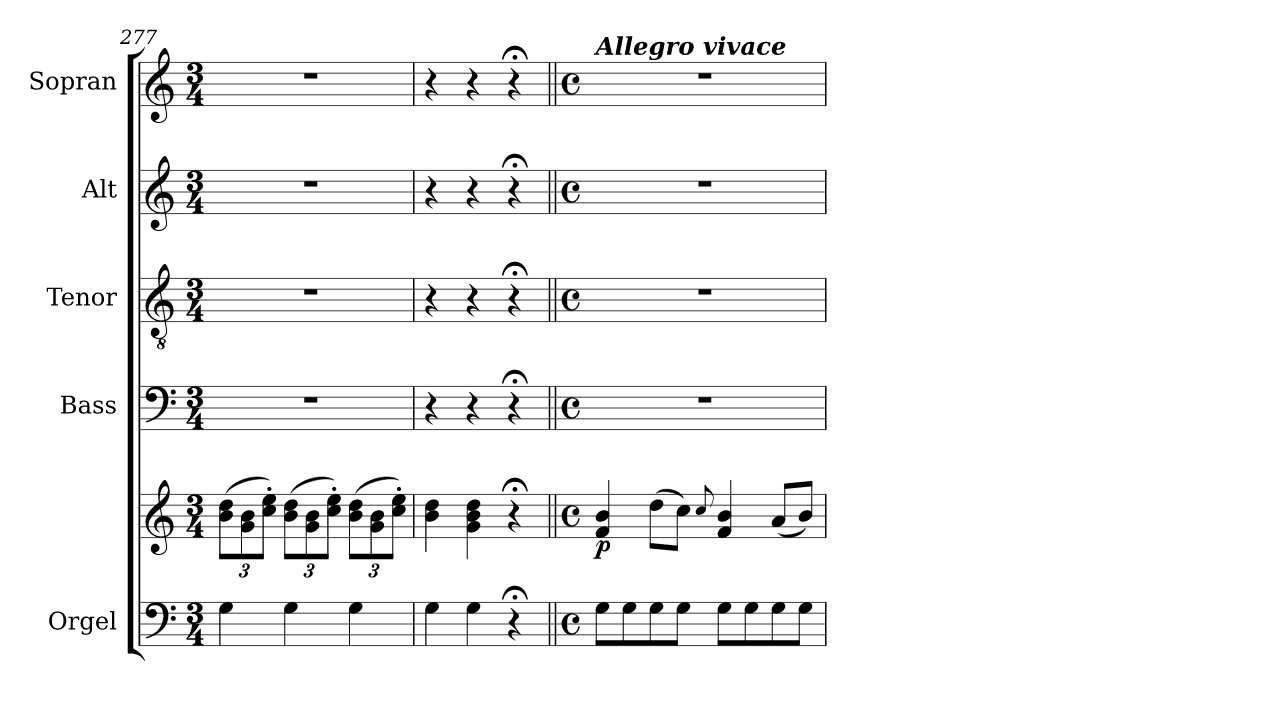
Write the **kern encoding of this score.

**kern	**kern	**dynam	**kern	**kern	**kern	**kern
*part5	*part5	*part5	*part4	*part3	*part2	*part1
*staff6	*staff5	*staff5/6	*staff4	*staff3	*staff2	*staff1
*I"Orgel	*	*	*I"Bass	*I"Tenor	*I"Alt	*I"Sopran
*I'Org.	*	*	*I'B.	*I'T.	*I'A.	*I'S.
*clefF4	*clefG2	*	*clefF4	*clefGv2	*clefG2	*clefG2
*k[]	*k[]	*	*k[]	*k[]	*k[]	*k[]
*C:	*C:	*	*C:	*C:	*C:	*C:
*M3/4	*M3/4	*	*M3/4	*M3/4	*M3/4	*M3/4
=277	=277	=277	=277	=277	=277	=277
4G\	(>12b\ 12dd\L	.	2.r	2.r	2.r	2.r
.	12g\ 12b\	.	.	.	.	.
.	12cc\'> 12ee\'>J)	.	.	.	.	.
4G\	(>12b\ 12dd\L	.	.	.	.	.
.	12g\ 12b\	.	.	.	.	.
.	12cc\'> 12ee\'>J)	.	.	.	.	.
4G\	(>12b\ 12dd\L	.	.	.	.	.
.	12g\ 12b\	.	.	.	.	.
.	12cc\'> 12ee\'>J)	.	.	.	.	.
=278	=278	=278	=278	=278	=278	=278
4G\	4b\ 4dd\	.	4r	4r	4r	4r
4G\	4g\ 4b\ 4dd\	.	4r	4r	4r	4r
4r;<	4r;<	.	4r;<	4r;<	4r;<	4r;<
=279||	=279||	=279||	=279||	=279||	=279||	=279||
*M4/4	*M4/4	*	*M4/4	*M4/4	*M4/4	*M4/4
*met(c)	*met(c)	*	*met(c)	*met(c)	*met(c)	*met(c)
!	!	!	!	!	!	!LO:TX:a:Bi:t=Allegro vivace
!	!	!LO:DY:b	!	!	!	!
8G\L	4f/ 4b/	p	1r	1r	1r	1r
8G\	.	.	.	.	.	.
8G\	(>8dd\L	.	.	.	.	.
8G\J	8cc\J)	.	.	.	.	.
.	8qqcc/	.	.	.	.	.
8G\L	4f/ 4b/	.	.	.	.	.
8G\	.	.	.	.	.	.
8G\	(<8a/L	.	.	.	.	.
8G\J	8b/J)	.	.	.	.	.
=	=	=	=	=	=	=
*-	*-	*-	*-	*-	*-	*-
